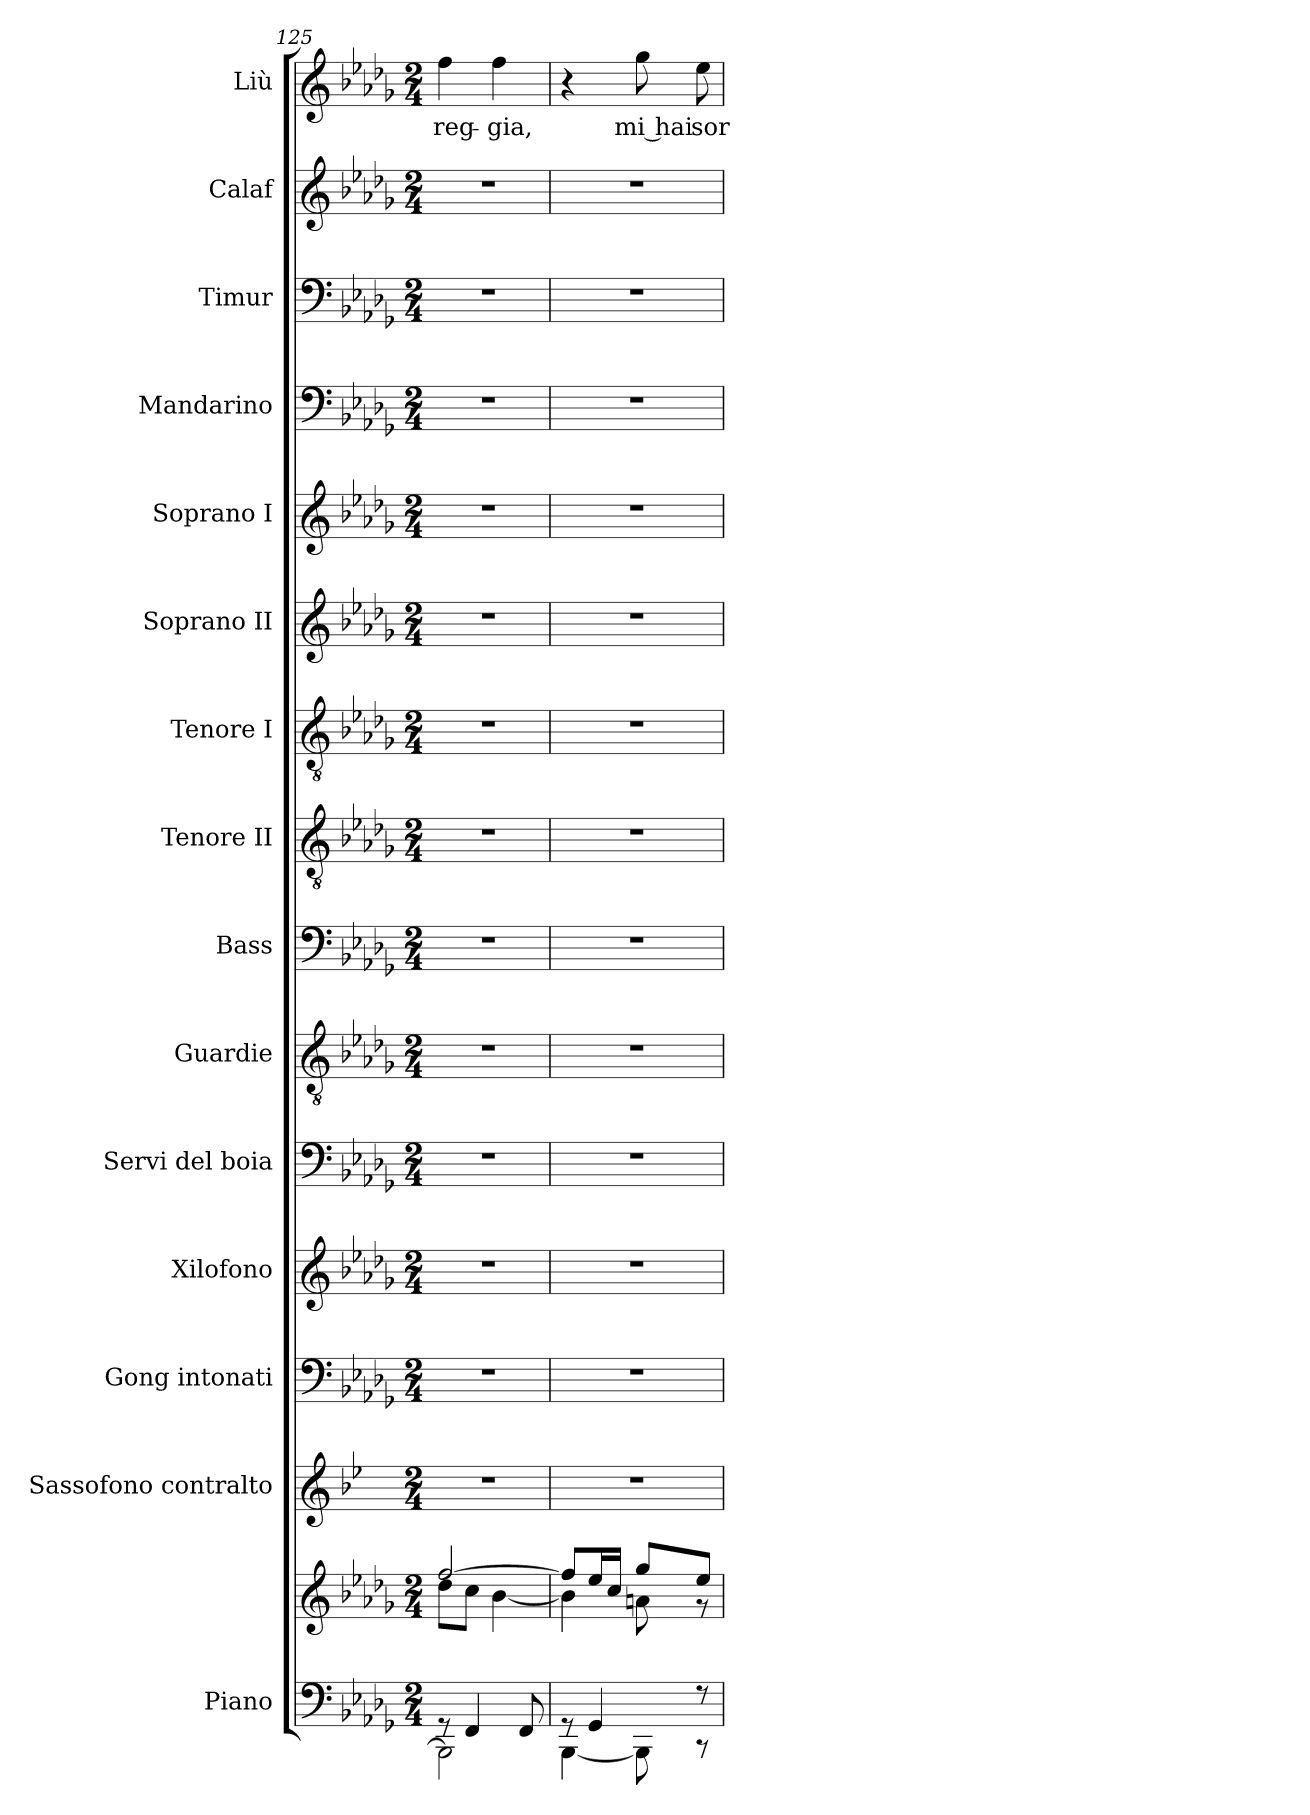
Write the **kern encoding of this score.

**kern	**kern	**kern	**kern	**kern	**kern	**kern	**kern	**kern	**kern	**kern	**kern	**kern	**kern	**kern	**kern	**text
*part15	*part15	*part14	*part13	*part12	*part11	*part10	*part9	*part8	*part7	*part6	*part5	*part4	*part3	*part2	*part1	*part1
*staff16	*staff15	*staff14	*staff13	*staff12	*staff11	*staff10	*staff9	*staff8	*staff7	*staff6	*staff5	*staff4	*staff3	*staff2	*staff1	*staff1
*I"Piano	*	*I"Sassofono contralto	*I"Gong intonati	*I"Xilofono	*I"Servi del boia	*I"Guardie	*I"Bass	*I"Tenore II	*I"Tenore I	*I"Soprano II	*I"Soprano I	*I"Mandarino	*I"Timur	*I"Calaf	*I"Liù	*
*I'Pno.	*	*	*I'Gong int.	*I'Xil.	*I'Ser.B.	*I'G.	*I'B.	*I'T. II	*I'T. I	*I'S. II	*I'S. I	*I'M.	*I'T.	*I'C.	*I'L.	*
*clefF4	*clefG2	*clefG2	*clefF4	*clefG2	*clefF4	*clefGv2	*clefF4	*clefGv2	*clefGv2	*clefG2	*clefG2	*clefF4	*clefF4	*clefG2	*clefG2	*
*	*	*ITrd5c9	*	*ITrd-7c-12	*	*	*	*	*	*	*	*	*	*	*	*
*k[b-e-a-d-g-]	*k[b-e-a-d-g-]	*k[b-e-a-d-g-]	*k[b-e-a-d-g-]	*k[b-e-a-d-g-]	*k[b-e-a-d-g-]	*k[b-e-a-d-g-]	*k[b-e-a-d-g-]	*k[b-e-a-d-g-]	*k[b-e-a-d-g-]	*k[b-e-a-d-g-]	*k[b-e-a-d-g-]	*k[b-e-a-d-g-]	*k[b-e-a-d-g-]	*k[b-e-a-d-g-]	*k[b-e-a-d-g-]	*
*M2/4	*M2/4	*M2/4	*M2/4	*M2/4	*M2/4	*M2/4	*M2/4	*M2/4	*M2/4	*M2/4	*M2/4	*M2/4	*M2/4	*M2/4	*M2/4	*
=125	=125	=125	=125	=125	=125	=125	=125	=125	=125	=125	=125	=125	=125	=125	=125	=125
*^	*^	*	*	*	*	*	*	*	*	*	*	*	*	*	*	*
!	!	!	!	!	!	!	!	!	!	!	!	!	!	!	!	!	!	!LO:LY:b
8rGG	2BBB-\]	[2ff/	8dd-\L	2r	2r	2r	2r	2r	2r	2r	2r	2r	2r	2r	2r	2r	4ff\	reg-
4FF/	.	.	8cc\J	.	.	.	.	.	.	.	.	.	.	.	.	.	.	.
!	!	!	!	!	!	!	!	!	!	!	!	!	!	!	!	!	!	!LO:LY:b
.	.	.	[4b-\	.	.	.	.	.	.	.	.	.	.	.	.	.	4ff\	-gia,
8FF/	.	.	.	.	.	.	.	.	.	.	.	.	.	.	.	.	.	.
!!LO:LB:g=z
=126	=126	=126	=126	=126	=126	=126	=126	=126	=126	=126	=126	=126	=126	=126	=126	=126	=126	=126
8rGG	[4BBB-\	8ff/L]	4b-\]	2r	2r	2r	2r	2r	2r	2r	2r	2r	2r	2r	2r	2r	4r	.
4GG-/	.	16ee-/L	.	.	.	.	.	.	.	.	.	.	.	.	.	.	.	.
.	.	16cc/JJ	.	.	.	.	.	.	.	.	.	.	.	.	.	.	.	.
!	!	!	!	!	!	!	!	!	!	!	!	!	!	!	!	!	!	!LO:LY:b
.	8BBB-\]	8gg-/L	8an\	.	.	.	.	.	.	.	.	.	.	.	.	.	8gg-\	mi hai
!	!	!	!	!	!	!	!	!	!	!	!	!	!	!	!	!	!	!LO:LY:b
8r	8r	8ee-/J	8r	.	.	.	.	.	.	.	.	.	.	.	.	.	8ee-\	sor-
*v	*v	*	*	*	*	*	*	*	*	*	*	*	*	*	*	*	*	*
*	*v	*v	*	*	*	*	*	*	*	*	*	*	*	*	*	*	*
=	=	=	=	=	=	=	=	=	=	=	=	=	=	=	=	=
*-	*-	*-	*-	*-	*-	*-	*-	*-	*-	*-	*-	*-	*-	*-	*-	*-
